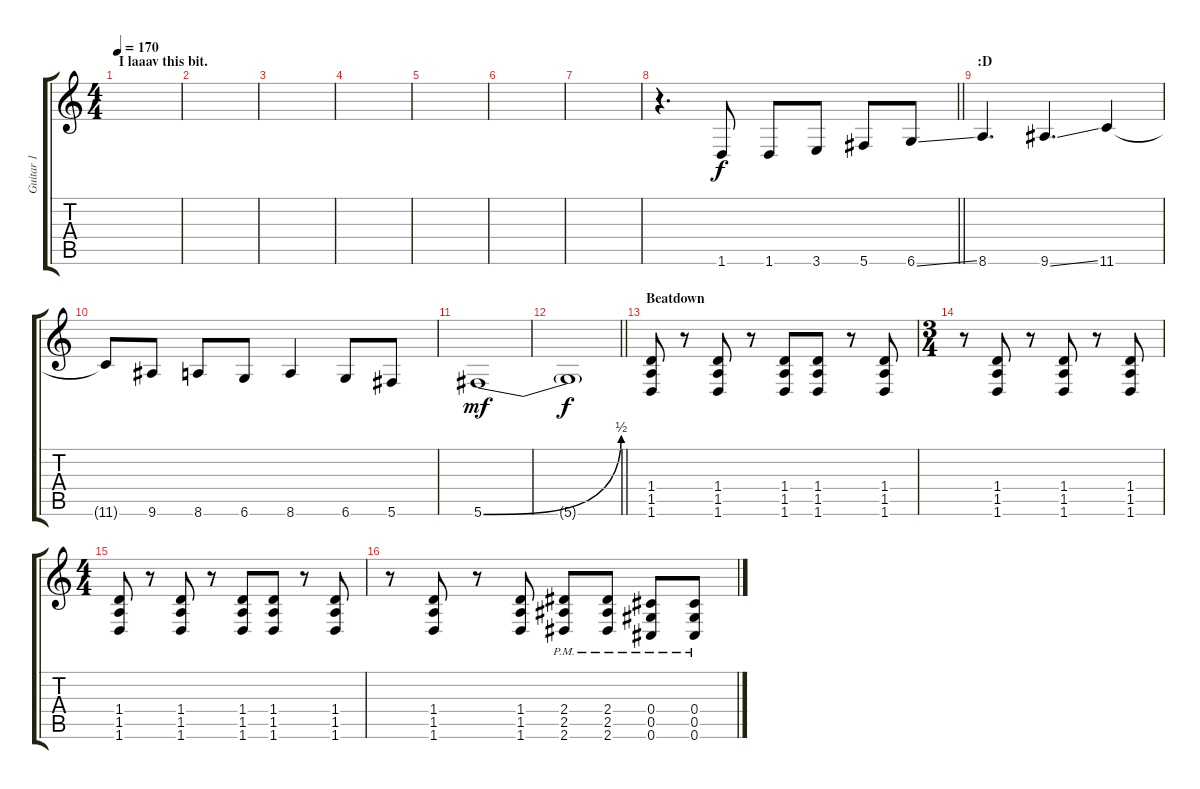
\track ("Guitar 1" "Guitar 1") {instrument distortionguitar}
\staff {score tabs}
\tuning (Eb4 Bb3 Gb3 Db3 Ab2 Db2) {hide}
\ts (4 4)
\section ("" "I laaav this bit.")
\tempo 170
\clef g2
\ks c
|
|
|
|
|
|
|
\barLineRight lightlight
r.4{d volume 8 instrument distortionguitar} 1.6.8 1.6.8 3.6.8 5.6.8 6.6{ss}.8 |
\section ("" ":D")
8.6.4{d} 9.6{ss}.4{d} 11.6.4 |
11.6{t}.8 9.6.8 8.6.8 6.6.8 8.6.4 6.6.8 5.6.8 |
5.6{be (bend 0 0 60 2)}.1{dy mf} |
\barLineRight lightlight
5.6{t}.1{dy f} |
\section ("" "Beatdown")
(1.4 1.5 1.6).8{volume 12} r.8 (1.4 1.5 1.6).8 r.8 (1.4 1.5 1.6).8 (1.4 1.5 1.6).8 r.8 (1.4 1.5 1.6).8 |
\ts (3 4)
r.8 (1.4 1.5 1.6).8 r.8 (1.4 1.5 1.6).8 r.8 (1.4 1.5 1.6).8 |
\ts (4 4)
(1.4 1.5 1.6).8 r.8 (1.4 1.5 1.6).8 r.8 (1.4 1.5 1.6).8 (1.4 1.5 1.6).8 r.8 (1.4 1.5 1.6).8 |
r.8 (1.4 1.5 1.6).8 r.8 (1.4 1.5 1.6).8 (2.4{pm} 2.5{pm} 2.6{pm}).8 (2.4{pm} 2.5{pm} 2.6{pm}).8 (0.4{pm} 0.5{pm} 0.6{pm}).8 (0.4{pm} 0.5{pm} 0.6{pm}).8
